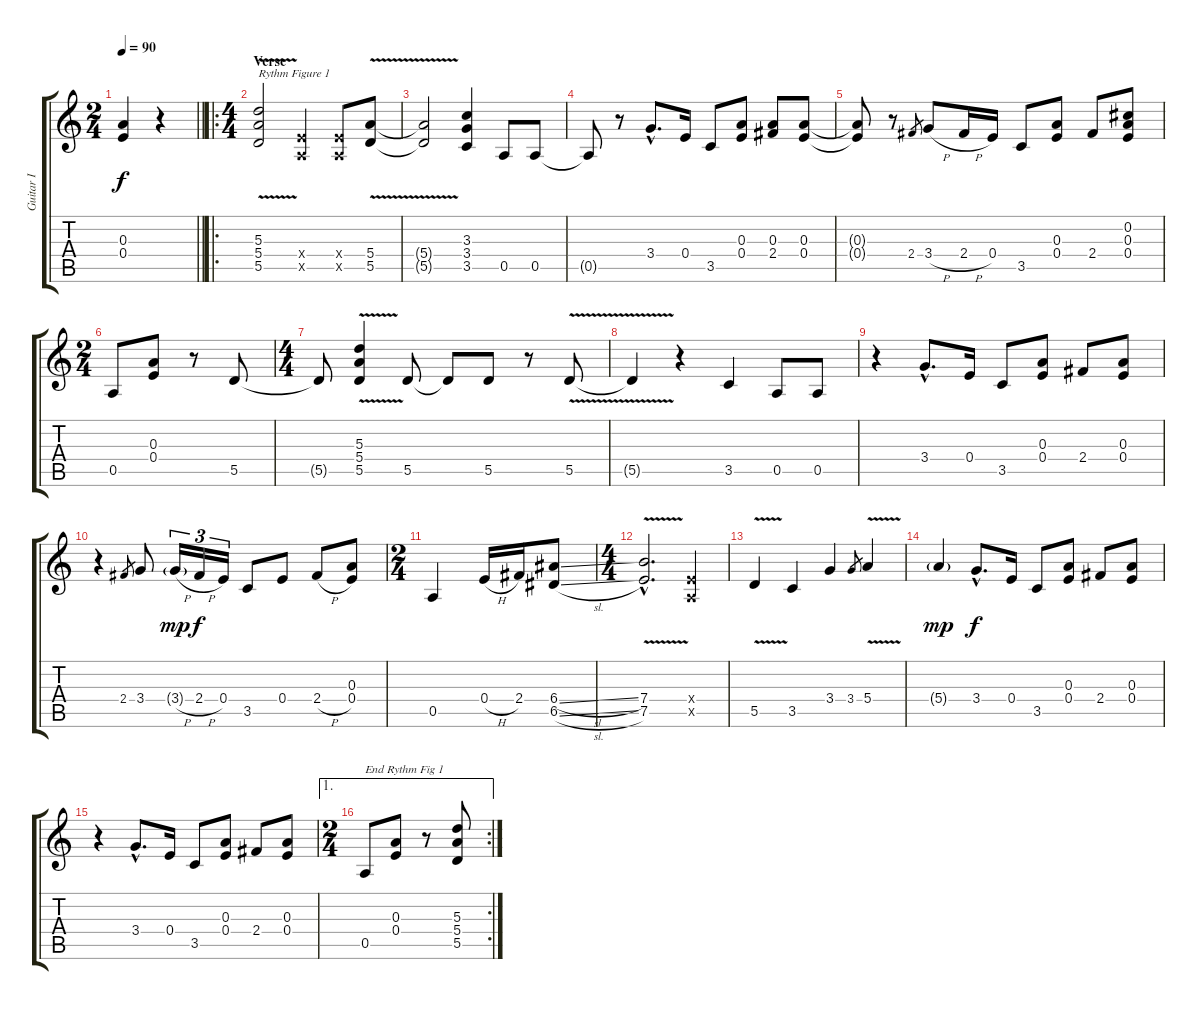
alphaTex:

\track ("Guitar I" "Guitar I") {instrument distortionguitar}
\staff {score tabs}
\tuning (E4 Db4 A3 E3 A2 E2) {hide}
\ts (2 4)
\tempo 90
\clef g2
\barLineRight lightlight
\ks c
(0.3{t} 0.4{t}).4{dy f} r.4 |
\ro
\ts (4 4)
\section ("" "Verse")
(5.3{v} 5.4{v} 5.5{v}).2{txt "Rythm Figure 1"} (0.4{x} 0.5{x}).4 (0.4{x} 0.5{x}).8 (5.4{v} 5.5{v}).8 |
(5.4{t} 5.5{t}).2 (3.3 3.4 3.5).4 0.5.8 0.5.8 |
0.5{t}.8 r.8 3.4{hac}.8{d} 0.4.16 3.5.8 (0.3 0.4).8 (0.3 2.4).8 (0.3 0.4).8 |
(0.3{t} 0.4{t}).8 r.8 2.4.8{gr} 3.4{h}.8 2.4{h}.16 0.4.16 3.5.8 (0.3 0.4).8 2.4.8 (0.2 0.3 0.4).8 |
\ts (2 4)
0.5.8 (0.3 0.4).8 r.8 5.5.8 |
\ts (4 4)
5.5{t}.8 (5.3{v} 5.4{v} 5.5{v}).4 5.5.8 5.5{t}.8 5.5.8 r.8 5.5{v}.8 |
5.5{t}.4 r.4 3.5.4 0.5.8 0.5.8 |
r.4 3.4{hac}.8{d} 0.4.16 3.5.8 (0.3 0.4).8 2.4.8 (0.3 0.4).8 |
r.4 2.4.8{gr} 3.4.8 3.4{h g}.16{tu (3 2) dy mp} 2.4{h}.16{tu (3 2) dy f} 0.4.16{tu (3 2)} 3.5.8 0.4.8 2.4{h}.8 (0.3 0.4).8 |
\ts (2 4)
0.5.4 0.4{h}.16 2.4.16 (6.4{sl} 6.5{sl}).8 |
\ts (4 4)
(7.4{v hac} 7.5{v hac}).2{d} (0.4{x} 0.5{x}).4 |
5.5{v}.4 3.5.4 3.4.4 3.4.8{gr} 5.4{v}.4 |
5.4{g}.4{dy mp} 3.4{hac}.8{d dy f} 0.4.16 3.5.8 (0.3 0.4).8 2.4.8 (0.3 0.4).8 |
r.4 3.4{hac}.8{d} 0.4.16 3.5.8 (0.3 0.4).8 2.4.8 (0.3 0.4).8 |
\ae 1
\rc 2
\ts (2 4)
0.5.8{txt "End Rythm Fig 1"} (0.3 0.4).8 r.8 (5.3 5.4 5.5).8
